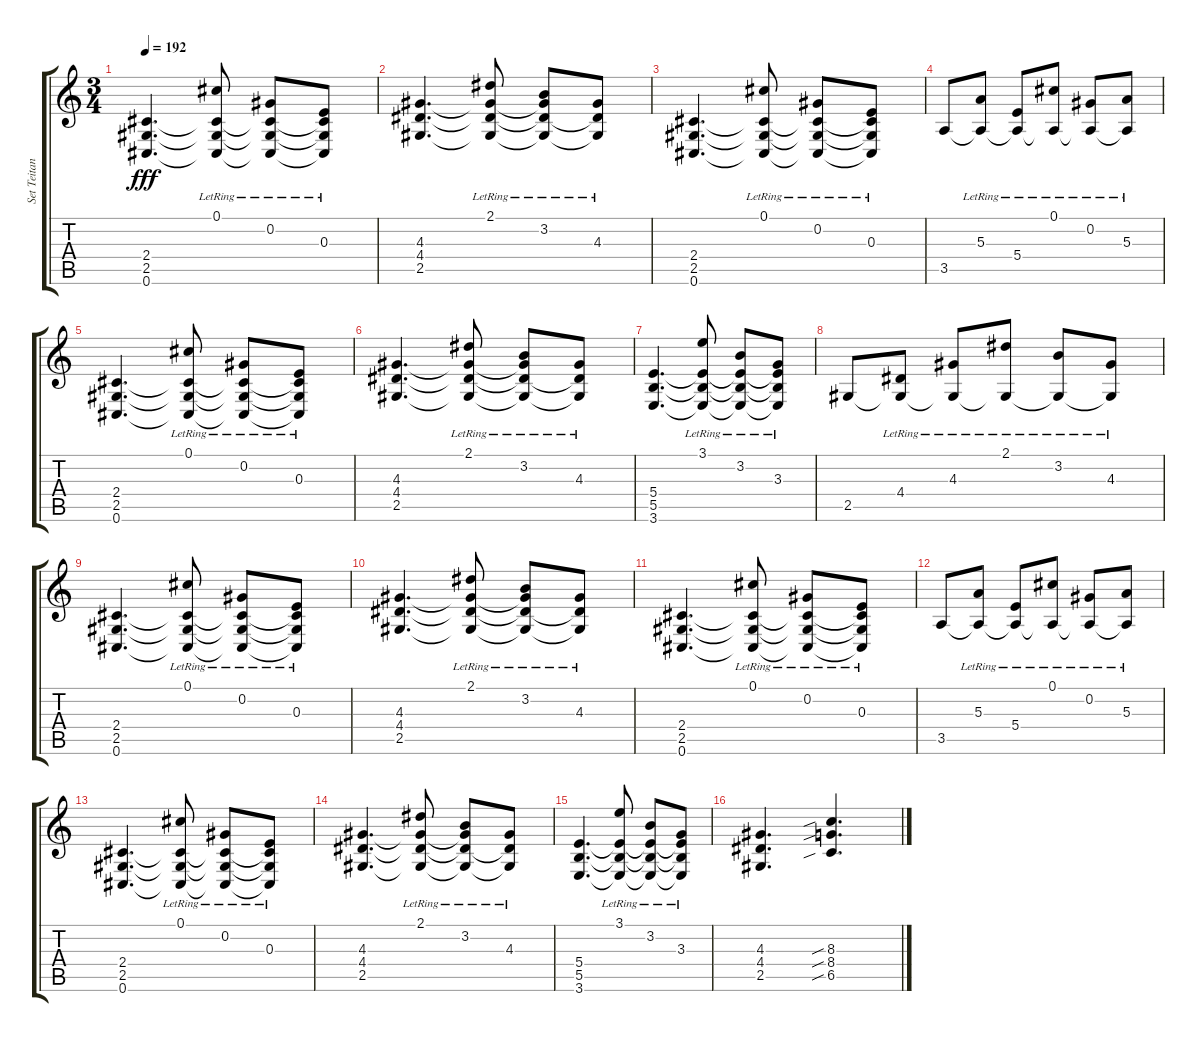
\track ("Set Teitan" "Set Teitan") {instrument distortionguitar}
\staff {score tabs}
\tuning (Db4 Ab3 E3 B2 Gb2 Db2) {hide}
\ts (3 4)
\tempo 192
\clef g2
\ks c
(2.4 2.5 0.6).4{d dy fff} (0.1{lr} 2.4{t} 2.5{t} 0.6{t}).8 (0.2{lr} 2.4{t} 2.5{t} 0.6{t}).8 (0.3{lr} 2.4{t} 2.5{t} 0.6{t}).8 |
(4.3 4.4 2.5).4{d} (2.1{lr} 4.3{t} 4.4{t} 2.5{t}).8 (3.2{lr} 4.3{t} 4.4{t} 2.5{t}).8 (4.3{lr} 4.4{t} 2.5{t}).8 |
(2.4 2.5 0.6).4{d} (0.1{lr} 2.4{t} 2.5{t} 0.6{t}).8 (0.2{lr} 2.4{t} 2.5{t} 0.6{t}).8 (0.3{lr} 2.4{t} 2.5{t} 0.6{t}).8 |
3.5.8 (5.3{lr} 3.5{t}).8 (5.4{lr} 3.5{t}).8 (0.1{lr} 3.5{t}).8 (0.2{lr} 3.5{t}).8 (5.3{lr} 3.5{t}).8 |
(2.4 2.5 0.6).4{d} (0.1{lr} 2.4{t} 2.5{t} 0.6{t}).8 (0.2{lr} 2.4{t} 2.5{t} 0.6{t}).8 (0.3{lr} 2.4{t} 2.5{t} 0.6{t}).8 |
(4.3 4.4 2.5).4{d} (2.1{lr} 4.3{t} 4.4{t} 2.5{t}).8 (3.2{lr} 4.3{t} 4.4{t} 2.5{t}).8 (4.3{lr} 4.4{t} 2.5{t}).8 |
(5.4 5.5 3.6).4{d} (3.1{lr} 5.4{t} 5.5{t} 3.6{t}).8 (3.2{lr} 5.4{t} 5.5{t} 3.6{t}).8 (3.3{lr} 5.4{t} 5.5{t} 3.6{t}).8 |
2.5.8 (4.4{lr} 2.5{t}).8 (4.3{lr} 2.5{t}).8 (2.1{lr} 2.5{t}).8 (3.2{lr} 2.5{t}).8 (4.3{lr} 2.5{t}).8 |
(2.4 2.5 0.6).4{d} (0.1{lr} 2.4{t} 2.5{t} 0.6{t}).8 (0.2{lr} 2.4{t} 2.5{t} 0.6{t}).8 (0.3{lr} 2.4{t} 2.5{t} 0.6{t}).8 |
(4.3 4.4 2.5).4{d} (2.1{lr} 4.3{t} 4.4{t} 2.5{t}).8 (3.2{lr} 4.3{t} 4.4{t} 2.5{t}).8 (4.3{lr} 4.4{t} 2.5{t}).8 |
(2.4 2.5 0.6).4{d} (0.1{lr} 2.4{t} 2.5{t} 0.6{t}).8 (0.2{lr} 2.4{t} 2.5{t} 0.6{t}).8 (0.3{lr} 2.4{t} 2.5{t} 0.6{t}).8 |
3.5.8 (5.3{lr} 3.5{t}).8 (5.4{lr} 3.5{t}).8 (0.1{lr} 3.5{t}).8 (0.2{lr} 3.5{t}).8 (5.3{lr} 3.5{t}).8 |
(2.4 2.5 0.6).4{d} (0.1{lr} 2.4{t} 2.5{t} 0.6{t}).8 (0.2{lr} 2.4{t} 2.5{t} 0.6{t}).8 (0.3{lr} 2.4{t} 2.5{t} 0.6{t}).8 |
(4.3 4.4 2.5).4{d} (2.1{lr} 4.3{t} 4.4{t} 2.5{t}).8 (3.2{lr} 4.3{t} 4.4{t} 2.5{t}).8 (4.3{lr} 4.4{t} 2.5{t}).8 |
(5.4 5.5 3.6).4{d} (3.1{lr} 5.4{t} 5.5{t} 3.6{t}).8 (3.2{lr} 5.4{t} 5.5{t} 3.6{t}).8 (3.3{lr} 5.4{t} 5.5{t} 3.6{t}).8 |
(4.3 4.4 2.5).4{d} (8.3{sib} 8.4{sib} 6.5{sib}).4{d}
